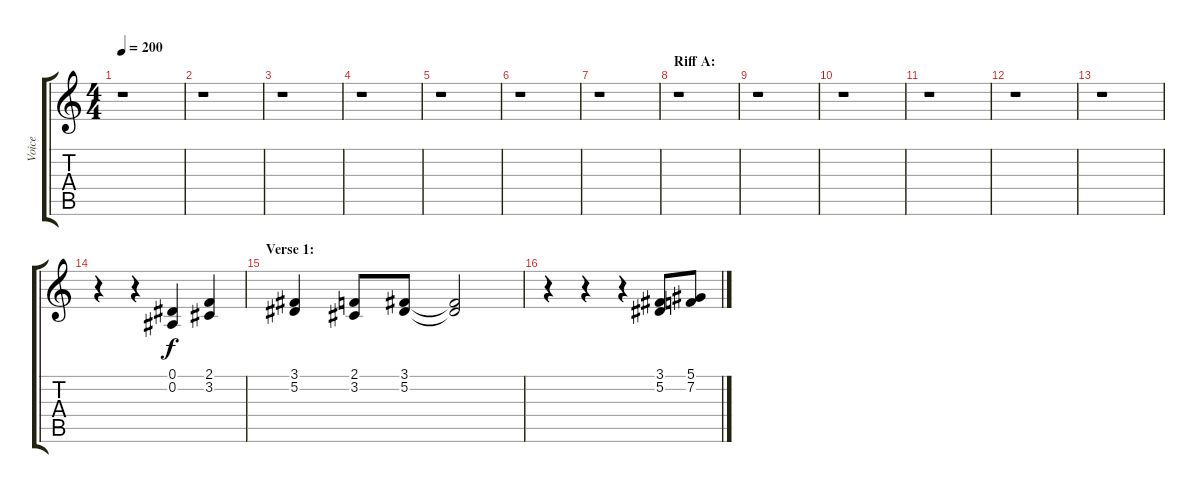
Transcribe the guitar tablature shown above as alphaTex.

\track ("Voice" "Voice") {instrument cello}
\staff {score tabs}
\tuning (Eb4 Bb3 Gb3 Db3 Ab2 Eb2) {hide}
\ts (4 4)
\tempo 200
\clef g2
\ks c
r.1{dy f} |
r.1 |
r.1 |
r.1 |
r.1 |
r.1 |
r.1 |
\section ("" "Riff A:")
r.1 |
r.1 |
r.1 |
r.1 |
r.1 |
r.1 |
r.4 r.4 (0.1 0.2).4 (2.1 3.2).4 |
\section ("" "Verse 1:")
(3.1 5.2).4 (2.1 3.2).8 (3.1 5.2).8 (3.1{t} 5.2{t}).2 |
r.4 r.4 r.4 (3.1 5.2).8 (5.1 7.2).8
